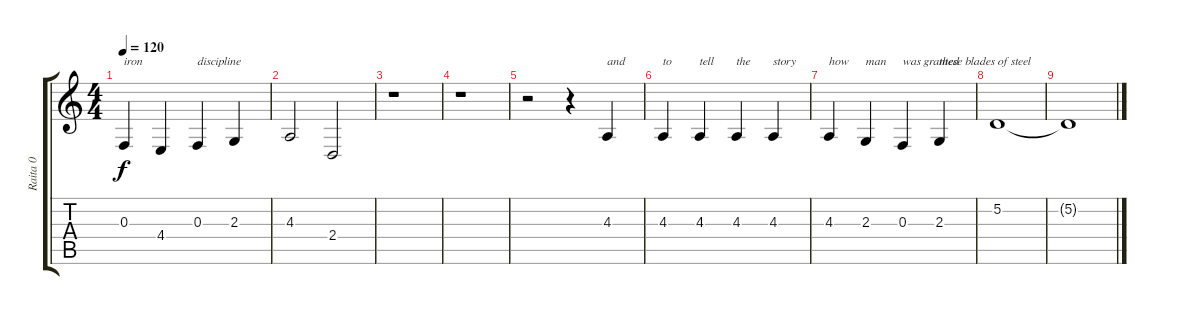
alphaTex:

\track ("Raita 0" "Raita 0") {instrument choiraahs}
\staff {score tabs}
\tuning (D4 A3 F3 C3 G2 D2) {hide}
\ts (4 4)
\tempo 120
\clef g2
\ks c
0.3.4{txt "iron" dy f} 4.4.4 0.3.4{txt "discipline"} 2.3.4 |
4.3.2 2.4.2 |
r.1 |
r.1 |
r.2 r.4 4.3.4{txt "and"} |
4.3.4{txt "to"} 4.3.4{txt "tell"} 4.3.4{txt "the"} 4.3.4{txt "story"} |
4.3.4{txt "how"} 2.3.4{txt "man"} 0.3.4{txt "was granted"} 2.3.4{txt "these blades of steel"} |
5.2.1 |
5.2{t}.1
